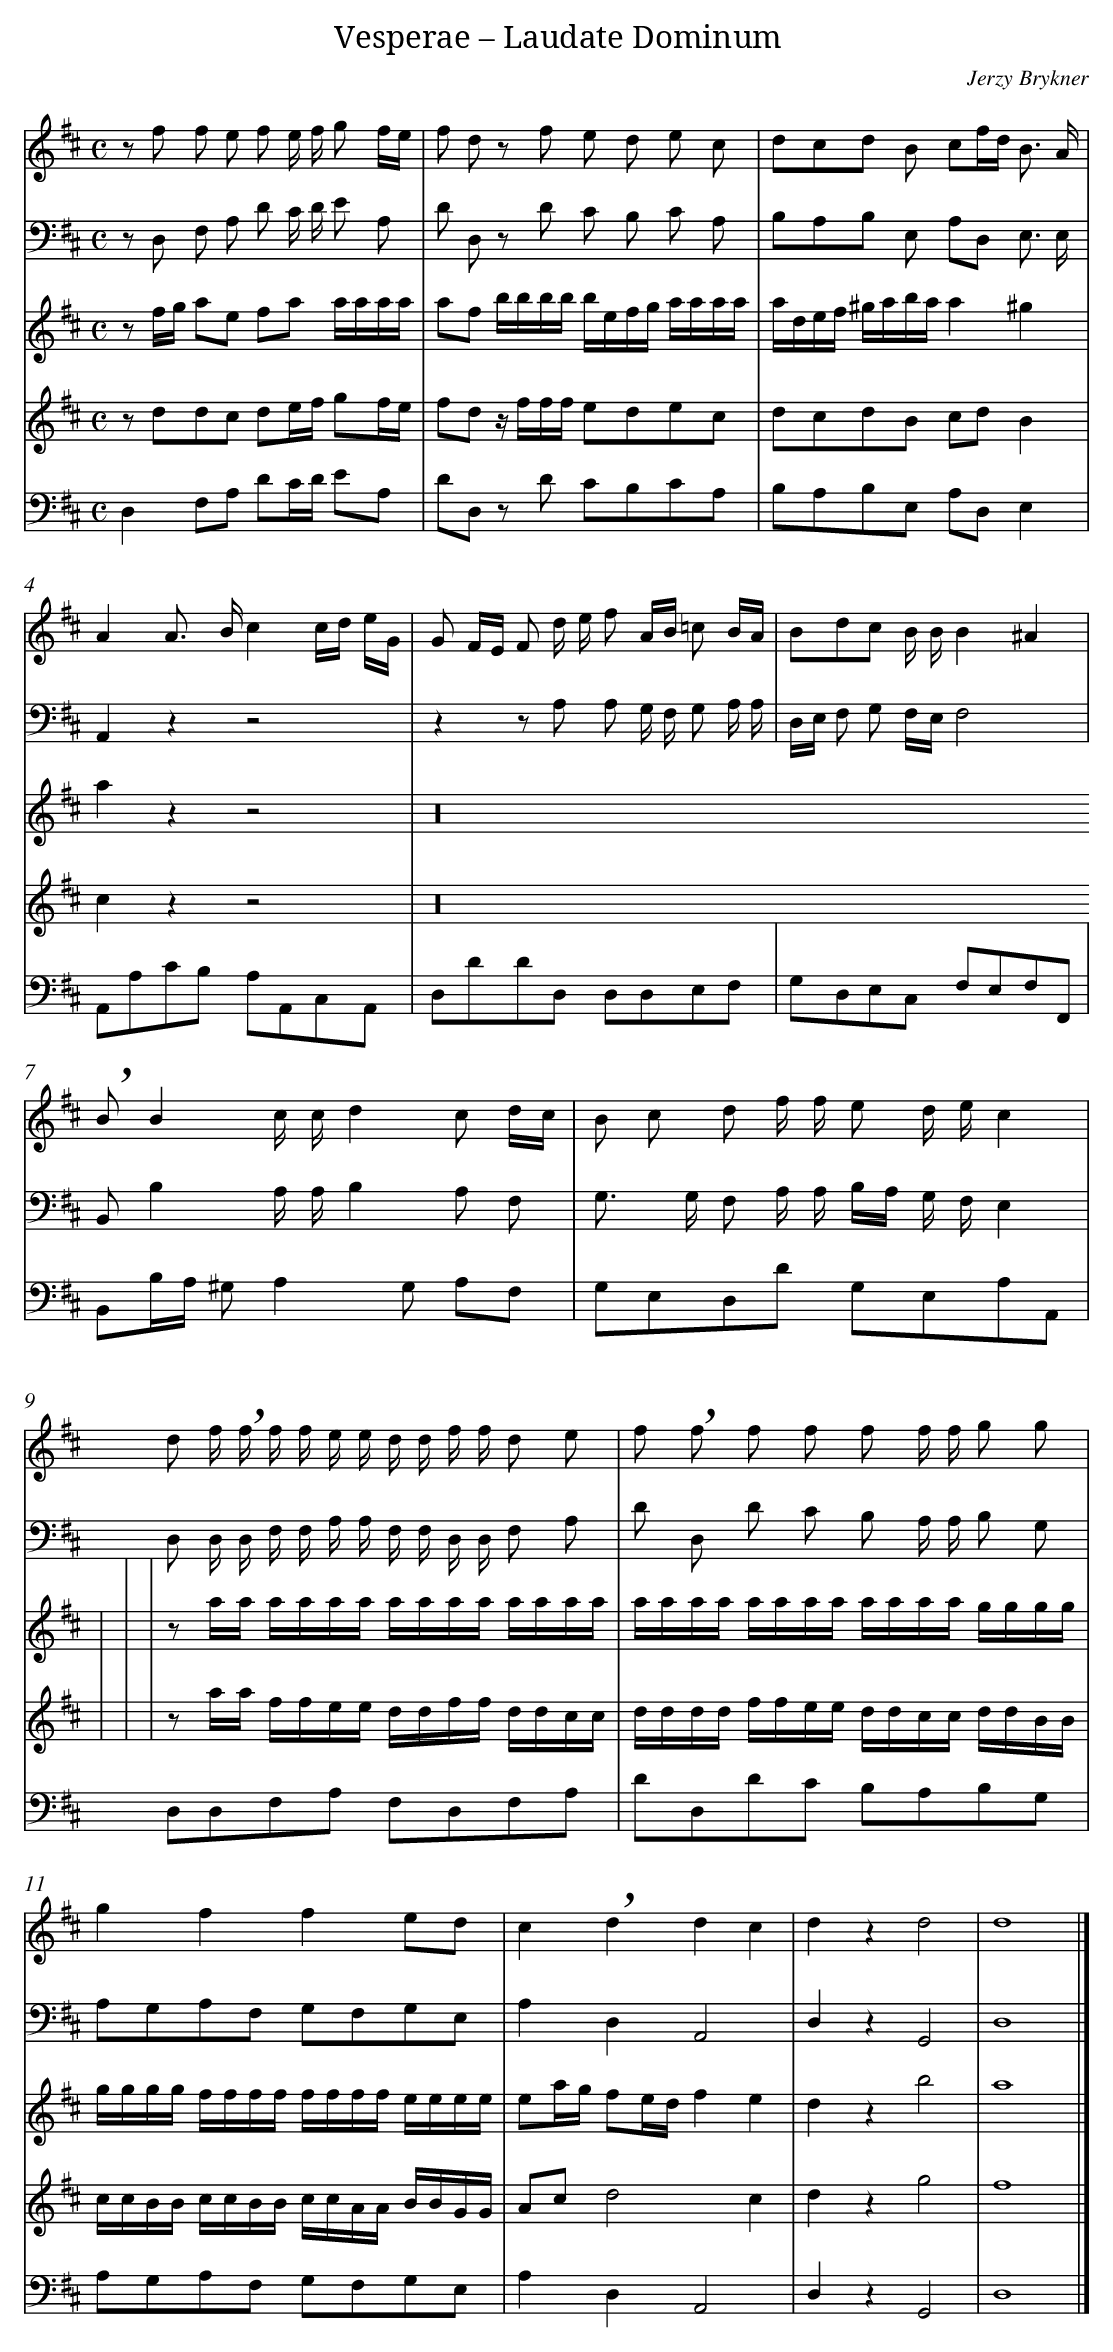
X:1
T: Vesperae – Laudate Dominum
C: Jerzy Brykner
L: 1/8
M: C
V: 1
V: 2 clef=bass
V: 3 clef=treble
V: 4 clef=treble
V: 5 clef=bass
K: D
[V:1] z f f e f e/ f/ g f/e/ |
[V:2] z D, F, A, D C/ D/ E A, |
[V:3] z f/g/ ae fa a/a/a/a/ |
[V:4] z ddc de/f/ gf/e/ |
[V:5] D,2F,A, DC/D/ EA, |
[V:1] f d z f e d e c |
[V:2] D D, z D C B, C A, |
[V:3] af b/b/b/b/ b/e/f/g/ a/a/a/a/ |
[V:4] fd z/ f/f/f/ edec |
[V:5] DD, z D CB,CA, |
[V:1] dcd B cf/d< B A/ |
[V:2] B,A,B, E, A,D, E,3/ E,/ |
[V:3] a/d/e/f/ ^g/a/b/a/a2^g2 |
[V:4] dcdB cdB2 |
[V:5] B,A,B,E, A,D,E,2 |
[V:1] A2A> Bc2c/d/ e/G/ |
[V:2] A,,2z2z4 |
[V:3] a2z2z4 |
[V:4] c2z2z4 |
[V:5] A,,A,CB, A,A,,C,A,, |
[V:1] G F/E/ F d/ e/ f A/B/ =c B/A/ |
[V:2] z2z A, A, G,/ F,/ G, A,/ A,/ |
[V:3] z32 |
[V:4] z32 |
[V:5] D,DDD, D,D,E,F, |
[V:1] Bdc B/ B/B2^A2 |
[V:2] D,/E,/ F, G, F,/E,/F,4 |
[V:3]  |
[V:4]  |
[V:5] G,D,E,C, F,E,F,F,, |
[V:1] !breath!BB2c/ c/d2c d/c/ |
[V:2] B,,B,2A,/ A,/B,2A, F, |
[V:3]  |
[V:4]  |
[V:5] B,,B,/A,/ ^G,A,2G, A,F, |
[V:1] B c d f/ f/ e d/ e/c2 |
[V:2] G,> G, F, A,/ A,/ B,/A,/ G,/ F,/E,2 |
[V:3]  |
[V:4]  |
[V:5] G,E,D,D G,E,A,A,, |
[V:1] d f/ !breath!f/ f/ f/ e/ e/ d/ d/ f/ f/ d e |
[V:2] D, D,/ D,/ F,/ F,/ A,/ A,/ F,/ F,/ D,/ D,/ F, A, |
[V:3] z a/a/ a/a/a/a/ a/a/a/a/ a/a/a/a/ |
[V:4] z a/a/ f/f/e/e/ d/d/f/f/ d/d/c/c/ |
[V:5] D,D,F,A, F,D,F,A, |
[V:1] f !breath!f f f f f/ f/ g g |
[V:2] D D, D C B, A,/ A,/ B, G, |
[V:3] a/a/a/a/ a/a/a/a/ a/a/a/a/ g/g/g/g/ |
[V:4] d/d/d/d/ f/f/e/e/ d/d/c/c/ d/d/B/B/ |
[V:5] DD,DC B,A,B,G, |
[V:1] g2f2f2ed |
[V:2] A,G,A,F, G,F,G,E, |
[V:3] g/g/g/g/ f/f/f/f/ f/f/f/f/ e/e/e/e/ |
[V:4] c/c/B/B/ c/c/B/B/ c/c/A/A/ B/B/G/G/ |
[V:5] A,G,A,F, G,F,G,E, |
[V:1] c2!breath!d2d2c2 |
[V:2] A,2D,2A,,4 |
[V:3] ea/g/ fe/d/f2e2 |
[V:4] Acd4c2 |
[V:5] A,2D,2A,,4 |
[V:1] d2z2d4 |
[V:2] D,2z2G,,4 |
[V:3] d2z2b4 |
[V:4] d2z2g4 |
[V:5] D,2z2G,,4 |
[V:1] d8 |]
[V:2] D,8 |]
[V:3] a8 |]
[V:4] f8 |]
[V:5] D,8 |]
